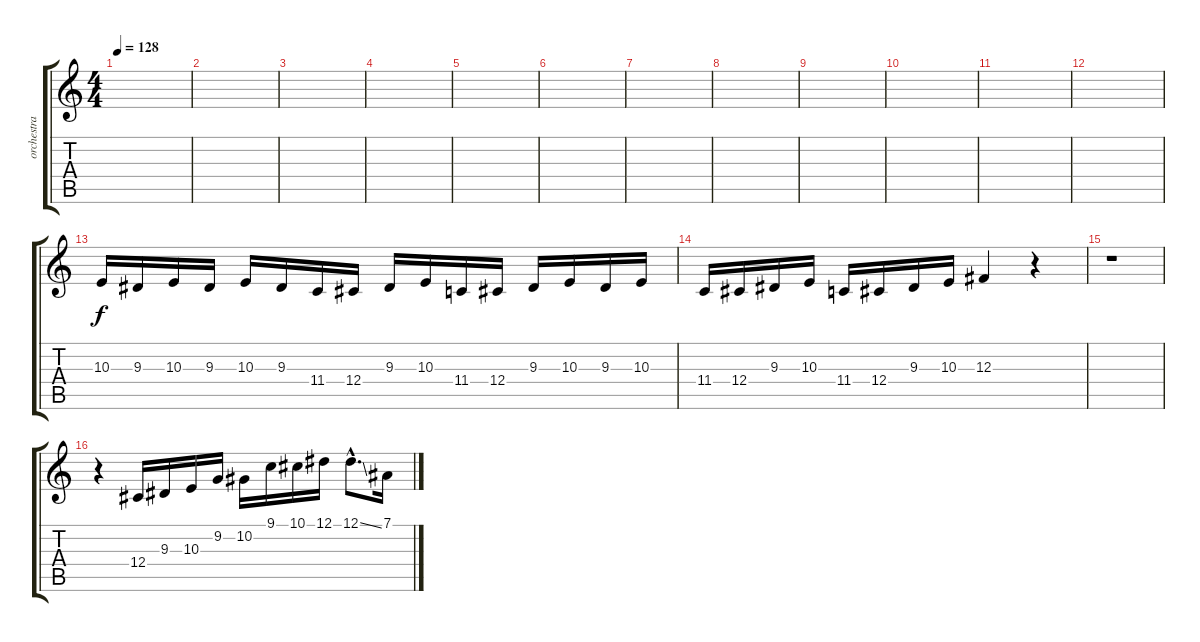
\track ("orchestra" "orchestra") {instrument stringensemble1}
\staff {score tabs}
\tuning (Eb4 Bb3 Gb3 Db3 Ab2 Eb2) {hide}
\ts (4 4)
\tempo 128
\clef g2
\ks c
|
|
|
|
|
|
|
|
|
|
|
|
10.3.16 9.3.16 10.3.16 9.3.16 10.3.16 9.3.16 11.4.16 12.4.16 9.3.16 10.3.16 11.4.16 12.4.16 9.3.16 10.3.16 9.3.16 10.3.16 |
11.4.16 12.4.16 9.3.16 10.3.16 11.4.16 12.4.16 9.3.16 10.3.16 12.3.4 r.4 |
r.1 |
r.4 12.4.16 9.3.16 10.3.16 9.2.16 10.2.16 9.1.16 10.1.16 12.1.16 12.1{ss hac}.8{d} 7.1.16
